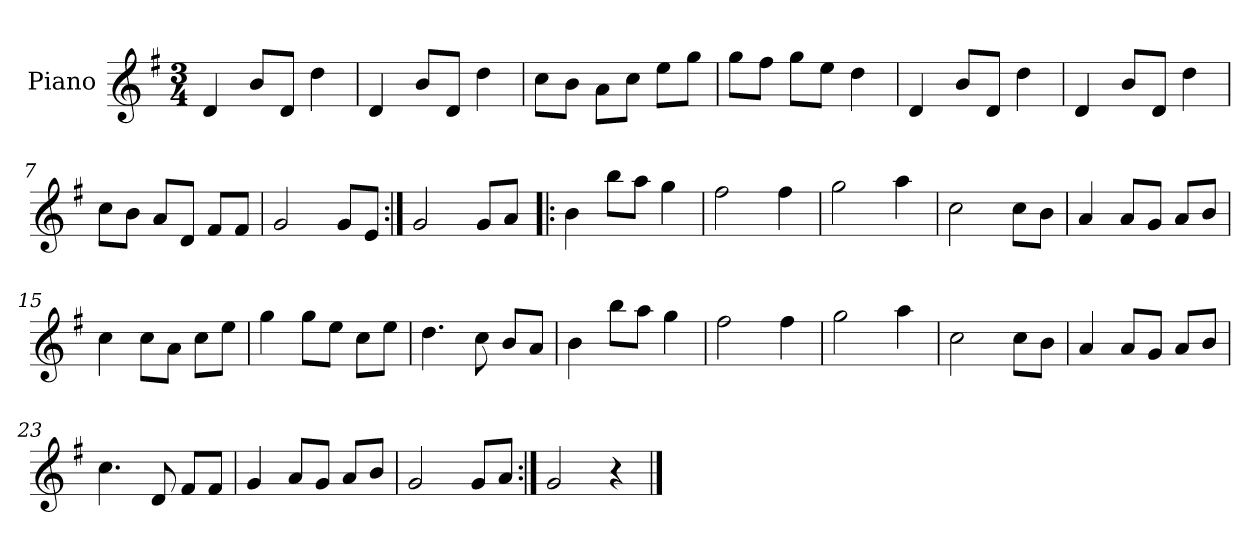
**kern
*part1
*staff1
*I"Piano
*I'Pno.
*clefG2
*k[f#]
*M3/4
=1
4d/
8b/L
8d/J
4dd\
=2
4d/
8b/L
8d/J
4dd\
=3
8cc\L
8b\J
8a\L
8cc\J
8ee\L
8gg\J
=4
8gg\L
8ff#\J
8gg\L
8ee\J
4dd\
!!LO:LB:g=z
=5
4d/
8b/L
8d/J
4dd\
=6
4d/
8b/L
8d/J
4dd\
=7
8cc\L
8b\J
8a/L
8d/J
8f#/L
8f#/J
=8
2g/
8g/L
8e/J
=9:|!
2g/
8g/L
8a/J
!!LO:LB:g=z
=10!|:
4b\
8bb\L
8aa\J
4gg\
=11
2ff#\
4ff#\
=12
2gg\
4aa\
=13
2cc\
8cc\L
8b\J
!!LO:LB:g=z
=14
4a/
8a/L
8g/J
8a/L
8b/J
=15
4cc\
8cc\L
8a\J
8cc\L
8ee\J
=16
4gg\
8gg\L
8ee\J
8cc\L
8ee\J
=17
4.dd\
8cc\
8b/L
8a/J
!!LO:LB:g=z
=18
4b\
8bb\L
8aa\J
4gg\
=19
2ff#\
4ff#\
=20
2gg\
4aa\
=21
2cc\
8cc\L
8b\J
!!LO:LB:g=z
=22
4a/
8a/L
8g/J
8a/L
8b/J
=23
4.cc\
8d/
8f#/L
8f#/J
=24
4g/
8a/L
8g/J
8a/L
8b/J
=25
2g/
8g/L
8a/J
=26:|!
2g/
4r
==
*-
